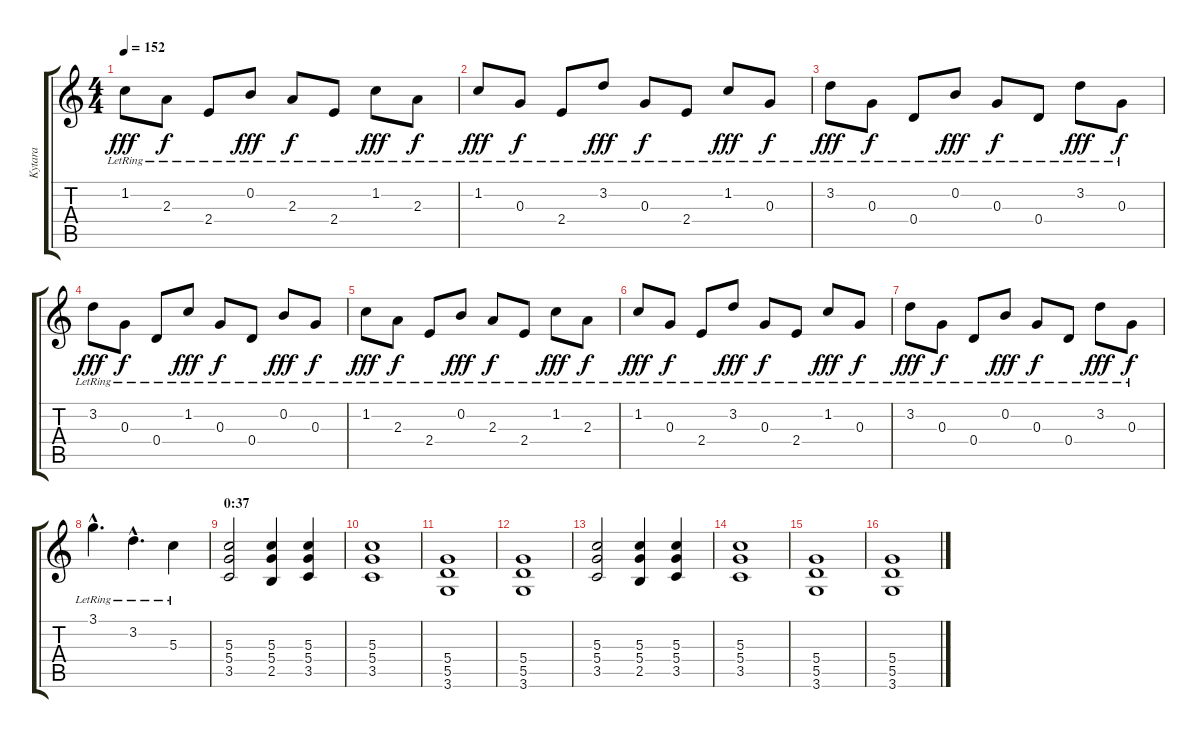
\track ("Kytara" "Kytara") {instrument electricguitarjazz}
\staff {score tabs}
\tuning (E4 B3 G3 D3 A2 E2) {hide}
\ts (4 4)
\tempo 152
\clef g2
\ks c
1.2{lr}.8{dy fff} 2.3{lr}.8{dy f} 2.4{lr}.8 0.2{lr}.8{dy fff} 2.3{lr}.8{dy f} 2.4{lr}.8 1.2{lr}.8{dy fff} 2.3{lr}.8{dy f} |
1.2{lr}.8{dy fff} 0.3{lr}.8{dy f} 2.4{lr}.8 3.2{lr}.8{dy fff} 0.3{lr}.8{dy f} 2.4{lr}.8 1.2{lr}.8{dy fff} 0.3{lr}.8{dy f} |
3.2{lr}.8{dy fff} 0.3{lr}.8{dy f} 0.4{lr}.8 0.2{lr}.8{dy fff} 0.3{lr}.8{dy f} 0.4{lr}.8 3.2{lr}.8{dy fff} 0.3{lr}.8{dy f} |
3.2{lr}.8{dy fff} 0.3{lr}.8{dy f} 0.4{lr}.8 1.2{lr}.8{dy fff} 0.3{lr}.8{dy f} 0.4{lr}.8 0.2{lr}.8{dy fff} 0.3{lr}.8{dy f} |
1.2{lr}.8{dy fff} 2.3{lr}.8{dy f} 2.4{lr}.8 0.2{lr}.8{dy fff} 2.3{lr}.8{dy f} 2.4{lr}.8 1.2{lr}.8{dy fff} 2.3{lr}.8{dy f} |
1.2{lr}.8{dy fff} 0.3{lr}.8{dy f} 2.4{lr}.8 3.2{lr}.8{dy fff} 0.3{lr}.8{dy f} 2.4{lr}.8 1.2{lr}.8{dy fff} 0.3{lr}.8{dy f} |
3.2{lr}.8{dy fff} 0.3{lr}.8{dy f} 0.4{lr}.8 0.2{lr}.8{dy fff} 0.3{lr}.8{dy f} 0.4{lr}.8 3.2{lr}.8{dy fff} 0.3{lr}.8{dy f} |
3.1{hac lr}.4{d volume 14 instrument distortionguitar} 3.2{hac lr}.4{d} 5.3{lr}.4 |
\section ("" "0:37")
(5.3 5.4 3.5).2 (5.3 5.4 2.5).4 (5.3 5.4 3.5).4 |
(5.3 5.4 3.5).1 |
(5.4 5.5 3.6).1 |
(5.4 5.5 3.6).1 |
(5.3 5.4 3.5).2 (5.3 5.4 2.5).4 (5.3 5.4 3.5).4 |
(5.3 5.4 3.5).1 |
(5.4 5.5 3.6).1 |
(5.4 5.5 3.6).1
